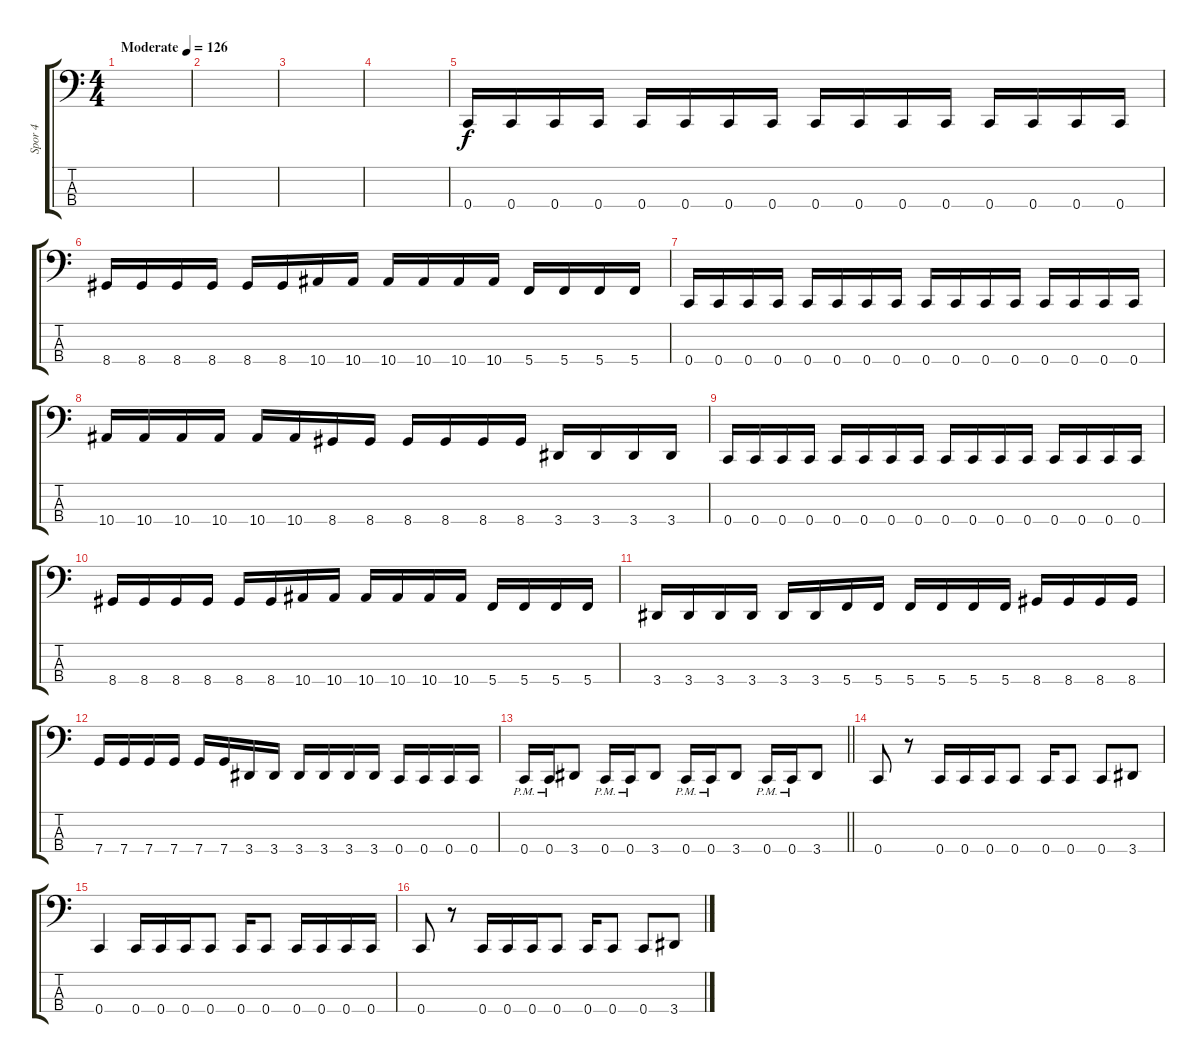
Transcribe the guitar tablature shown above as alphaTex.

\track ("Spor 4" "Spor 4") {instrument electricbassfinger}
\staff {score tabs}
\tuning (F2 C2 G1 C1) {hide}
\ts (4 4)
\tempo (126 "Moderate")
\clef f4
\ks c
|
|
|
|
0.4.16 0.4.16 0.4.16 0.4.16 0.4.16 0.4.16 0.4.16 0.4.16 0.4.16 0.4.16 0.4.16 0.4.16 0.4.16 0.4.16 0.4.16 0.4.16 |
8.4.16 8.4.16 8.4.16 8.4.16 8.4.16 8.4.16 10.4.16 10.4.16 10.4.16 10.4.16 10.4.16 10.4.16 5.4.16 5.4.16 5.4.16 5.4.16 |
0.4.16 0.4.16 0.4.16 0.4.16 0.4.16 0.4.16 0.4.16 0.4.16 0.4.16 0.4.16 0.4.16 0.4.16 0.4.16 0.4.16 0.4.16 0.4.16 |
10.4.16 10.4.16 10.4.16 10.4.16 10.4.16 10.4.16 8.4.16 8.4.16 8.4.16 8.4.16 8.4.16 8.4.16 3.4.16 3.4.16 3.4.16 3.4.16 |
0.4.16 0.4.16 0.4.16 0.4.16 0.4.16 0.4.16 0.4.16 0.4.16 0.4.16 0.4.16 0.4.16 0.4.16 0.4.16 0.4.16 0.4.16 0.4.16 |
8.4.16 8.4.16 8.4.16 8.4.16 8.4.16 8.4.16 10.4.16 10.4.16 10.4.16 10.4.16 10.4.16 10.4.16 5.4.16 5.4.16 5.4.16 5.4.16 |
3.4.16 3.4.16 3.4.16 3.4.16 3.4.16 3.4.16 5.4.16 5.4.16 5.4.16 5.4.16 5.4.16 5.4.16 8.4.16 8.4.16 8.4.16 8.4.16 |
7.4.16 7.4.16 7.4.16 7.4.16 7.4.16 7.4.16 3.4.16 3.4.16 3.4.16 3.4.16 3.4.16 3.4.16 0.4.16 0.4.16 0.4.16 0.4.16 |
\barLineRight lightlight
0.4{pm}.16 0.4{pm}.16 3.4.8 0.4{pm}.16 0.4{pm}.16 3.4.8 0.4{pm}.16 0.4{pm}.16 3.4.8 0.4{pm}.16 0.4{pm}.16 3.4.8 |
0.4.8 r.8 0.4.16 0.4.16 0.4.16 0.4.8 0.4.16 0.4.8 0.4.8 3.4.8 |
0.4.4 0.4.16 0.4.16 0.4.16 0.4.8 0.4.16 0.4.8 0.4.16 0.4.16 0.4.16 0.4.16 |
0.4.8 r.8 0.4.16 0.4.16 0.4.16 0.4.8 0.4.16 0.4.8 0.4.8 3.4.8
